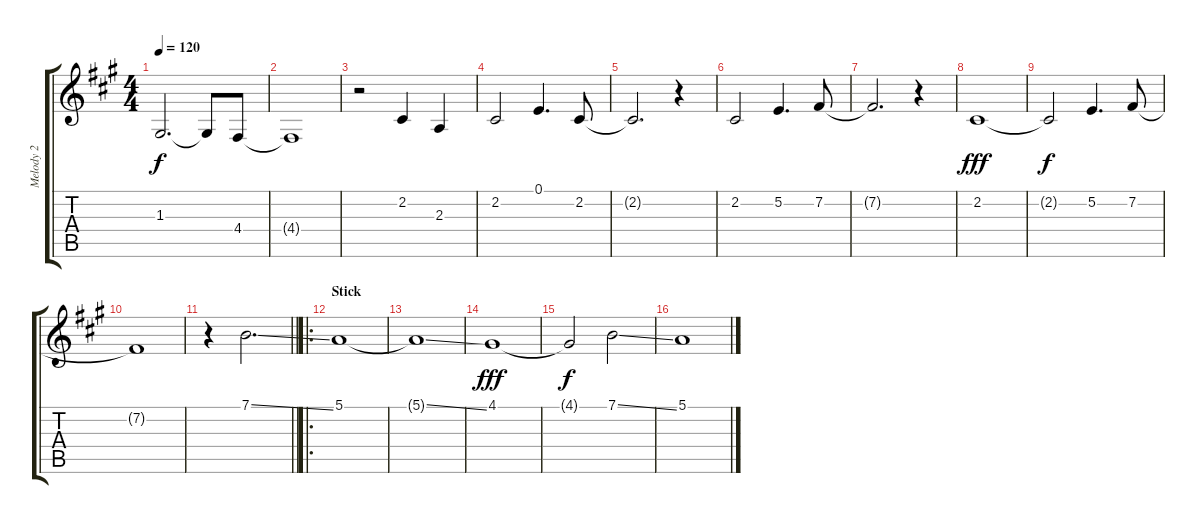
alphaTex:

\track ("Melody 2" "Melody 2") {instrument harmonica}
\staff {score tabs}
\tuning (E4 B3 G3 D3 A2 E2) {hide}
\ts (4 4)
\tempo 120
\clef g2
\ks a
1.3.2{d dy f} 1.3{t}.8 4.4.8 |
4.4{t}.1 |
r.2 2.2.4 2.3.4 |
2.2.2 0.1.4{d} 2.2.8 |
2.2{t}.2{d} r.4 |
2.2.2 5.2.4{d} 7.2.8 |
7.2{t}.2{d} r.4 |
2.2.1{dy fff} |
2.2{t}.2{dy f} 5.2.4{d} 7.2.8 |
7.2{t}.1 |
\barLineRight lightlight
r.4 7.1{ss}.2{d} |
\ro
\section ("" "Stick")
5.1.1 |
5.1{ss t}.1 |
4.1.1{dy fff} |
4.1{t}.2{dy f} 7.1{ss}.2 |
5.1.1{volume 16}
